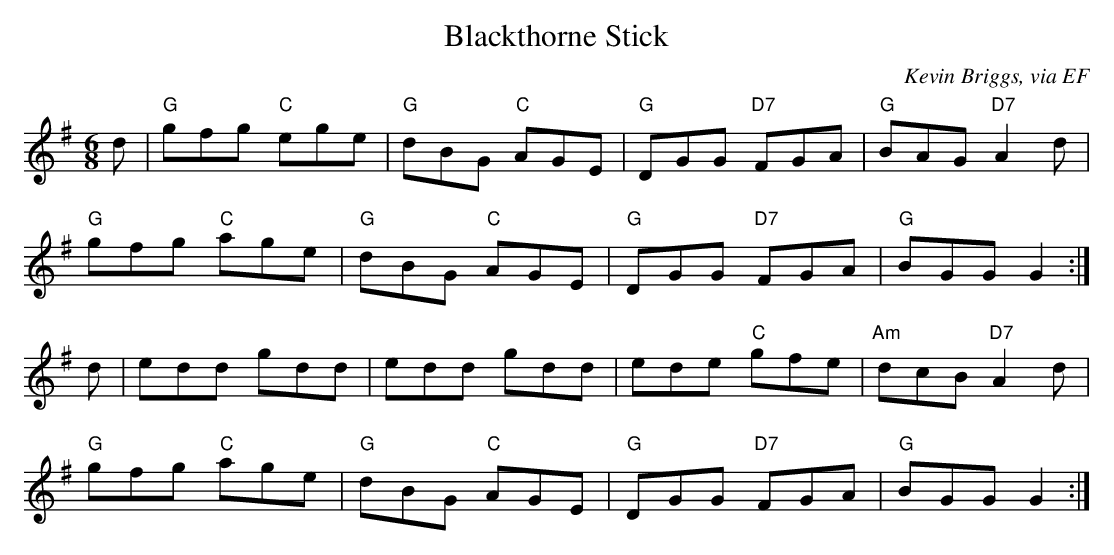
X:1
T:Blackthorne Stick
C:Kevin Briggs, via EF
M:6/8
L:1/8
K:G
d|"G"gfg "C"ege|"G"dBG "C"AGE|"G"DGG "D7"FGA|"G"BAG "D7"A2d|
"G"gfg "C"age|"G"dBG "C"AGE|"G"DGG "D7"FGA|"G"BGG G2:|
d|edd gdd|edd gdd|ede "C"gfe|"Am"dcB "D7"A2d|
"G"gfg "C"age|"G"dBG "C"AGE|"G"DGG "D7"FGA|"G"BGG G2:|
